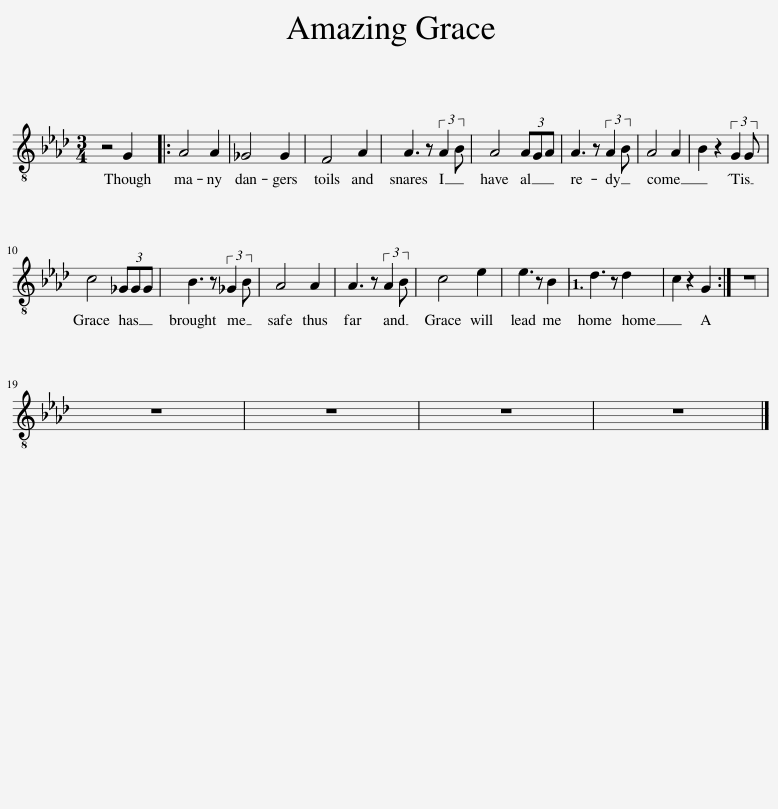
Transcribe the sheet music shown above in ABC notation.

X:1
L:1/8
M:3/4
I:linebreak $
K:Ab
V:1 treble-8
V:1
 z4 G2 |: A4 A2 | _G4 G2 | F4 A2 | A3 z (3:2:2A2 B | %5
 A4 (3AGA | A3 z (3:2:2A2 B | A4 A2 | B2 z2 (3:2:2G2 G |$ c4 (3_GGG | %10
 B3 z (3:2:2_G2 B | A4 A2 | A3 z (3:2:2A2 B | c4 e2 | e3 z B2 |1 %15
 d3 z d2 || c2 z2 G2 :| z6 |$ z6 | z6 | %20
 z6 | z6 |] %22
